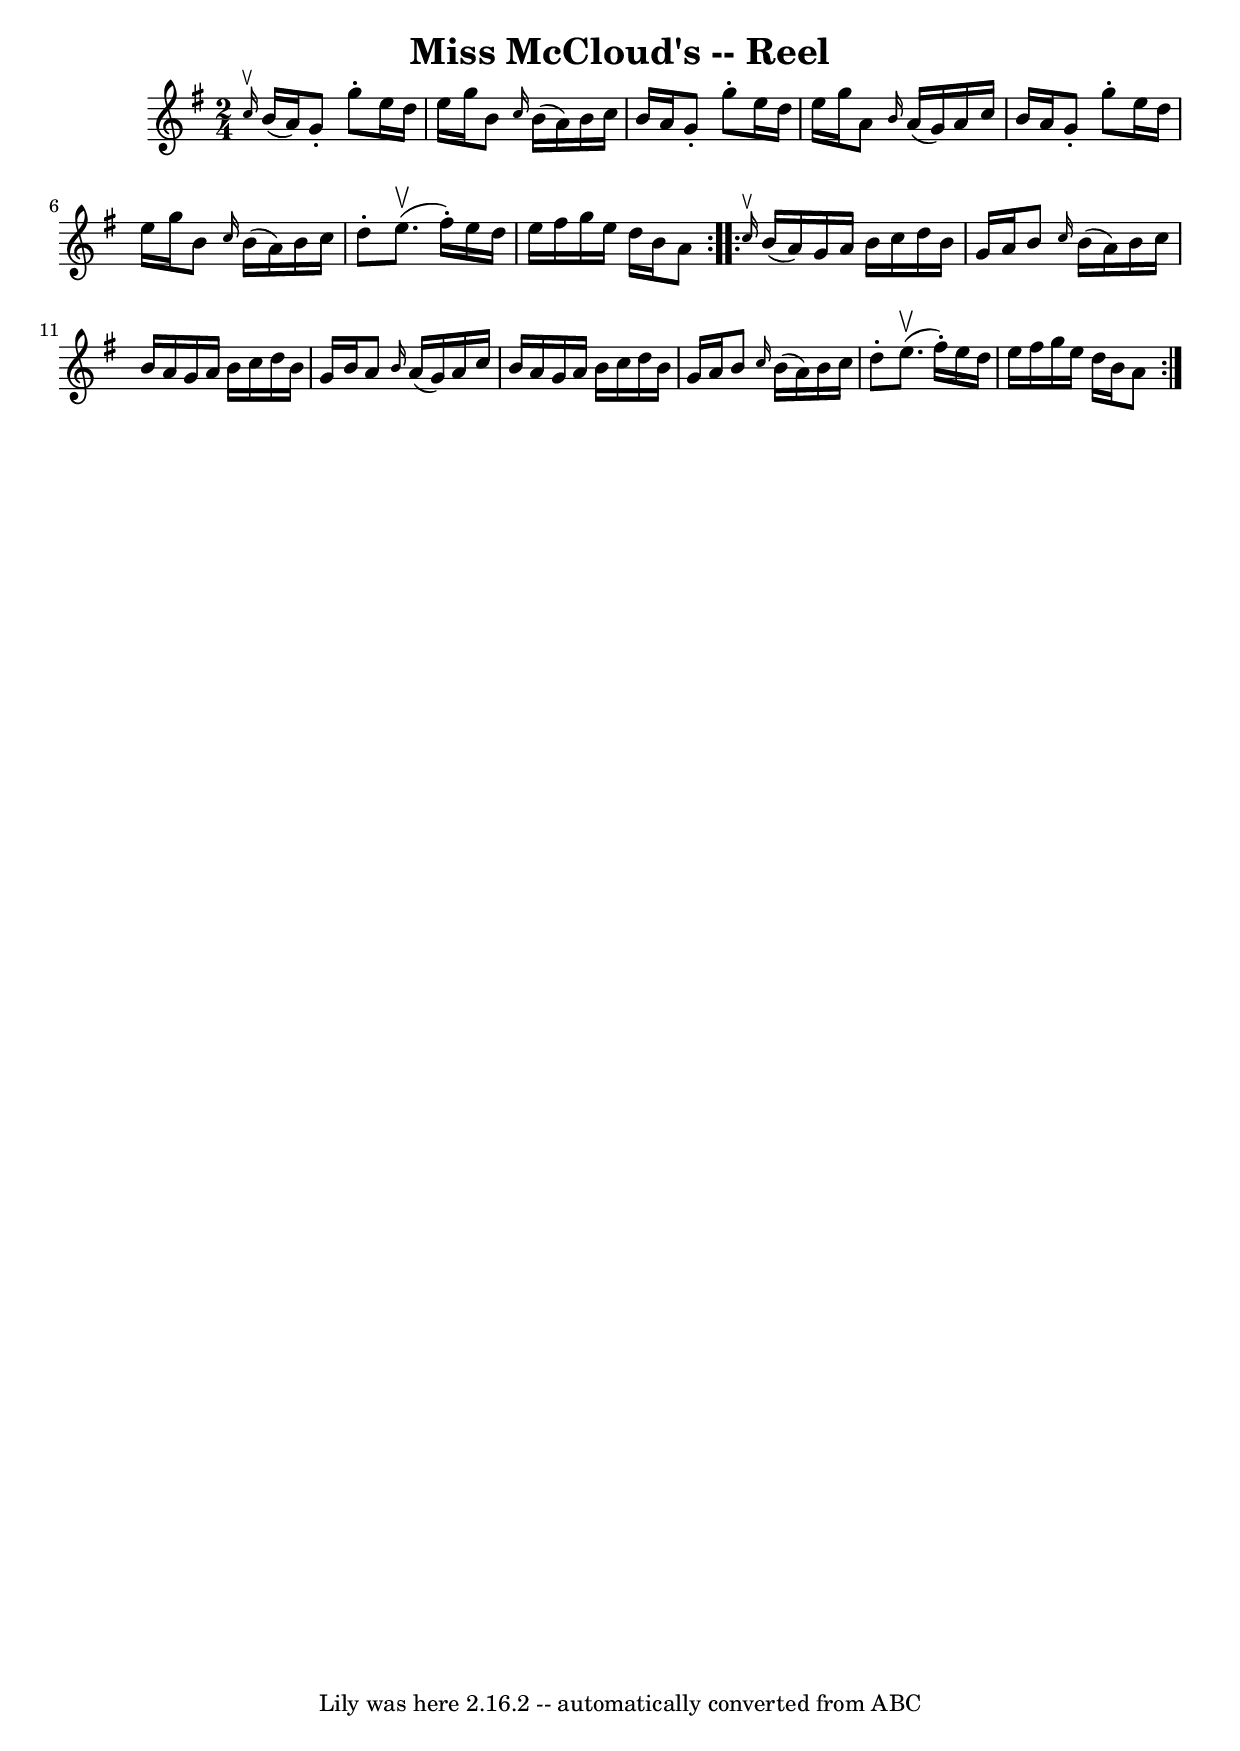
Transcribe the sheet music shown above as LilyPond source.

\version "2.7.40"
\include "Mammoth.ily"
\header {
	%% book = "Ryan's Mammoth Collection"
	crossRefNumber = "1"
	footnotes = "\\\\223"
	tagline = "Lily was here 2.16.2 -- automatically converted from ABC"
	title = "Miss McCloud's -- Reel"
}
voicedefault =  {
\set Score.defaultBarType = "empty"

\repeat volta 2 {
\time 2/4 \key g \major   \grace { c''16^\upbow } b'16 (a'16) 
|
 g'8 -. g''8 -. e''16 d''16 e''16 g''16    |
   
b'8  \grace { c''16  } b'16 (a'16) b'16 c''16 b'16 a'16   
 |
 g'8 -. g''8 -. e''16 d''16 e''16 g''16    |
   
a'8  \grace { b'16  } a'16 (g'16) a'16 c''16 b'16 a'16    
|
 g'8 -. g''8 -. e''16 d''16 e''16 g''16    |
   
b'8  \grace { c''16  } b'16 (a'16) b'16 c''16 d''8 -.   
|
 e''8.^\upbow(fis''16 -.) e''16 d''16 e''16 fis''16  
  |
 g''16 e''16 d''16 b'16 a'8    }     \repeat volta 2 {  
 \grace { c''16^\upbow } b'16 (a'16) |
 g'16 a'16    
b'16 c''16 d''16 b'16 g'16 a'16    |
 b'8  \grace {    
c''16  } b'16 (a'16) b'16 c''16 b'16 a'16    |
 g'16 
 a'16 b'16 c''16 d''16 b'16 g'16 b'16    |
 a'8  
\grace { b'16  } a'16 (g'16) a'16 c''16 b'16 a'16    
|
 g'16 a'16 b'16 c''16 d''16 b'16 g'16 a'16    
|
 b'8  \grace { c''16  } b'16 (a'16) b'16 c''16    
d''8 -.   |
 e''8.^\upbow(fis''16 -.) e''16 d''16 e''16   
 fis''16    |
 g''16 e''16 d''16 b'16 a'8    }   
}

\score{
    <<

	\context Staff="default"
	{
	    \voicedefault 
	}

    >>
	\layout {
	}
	\midi {}
}
